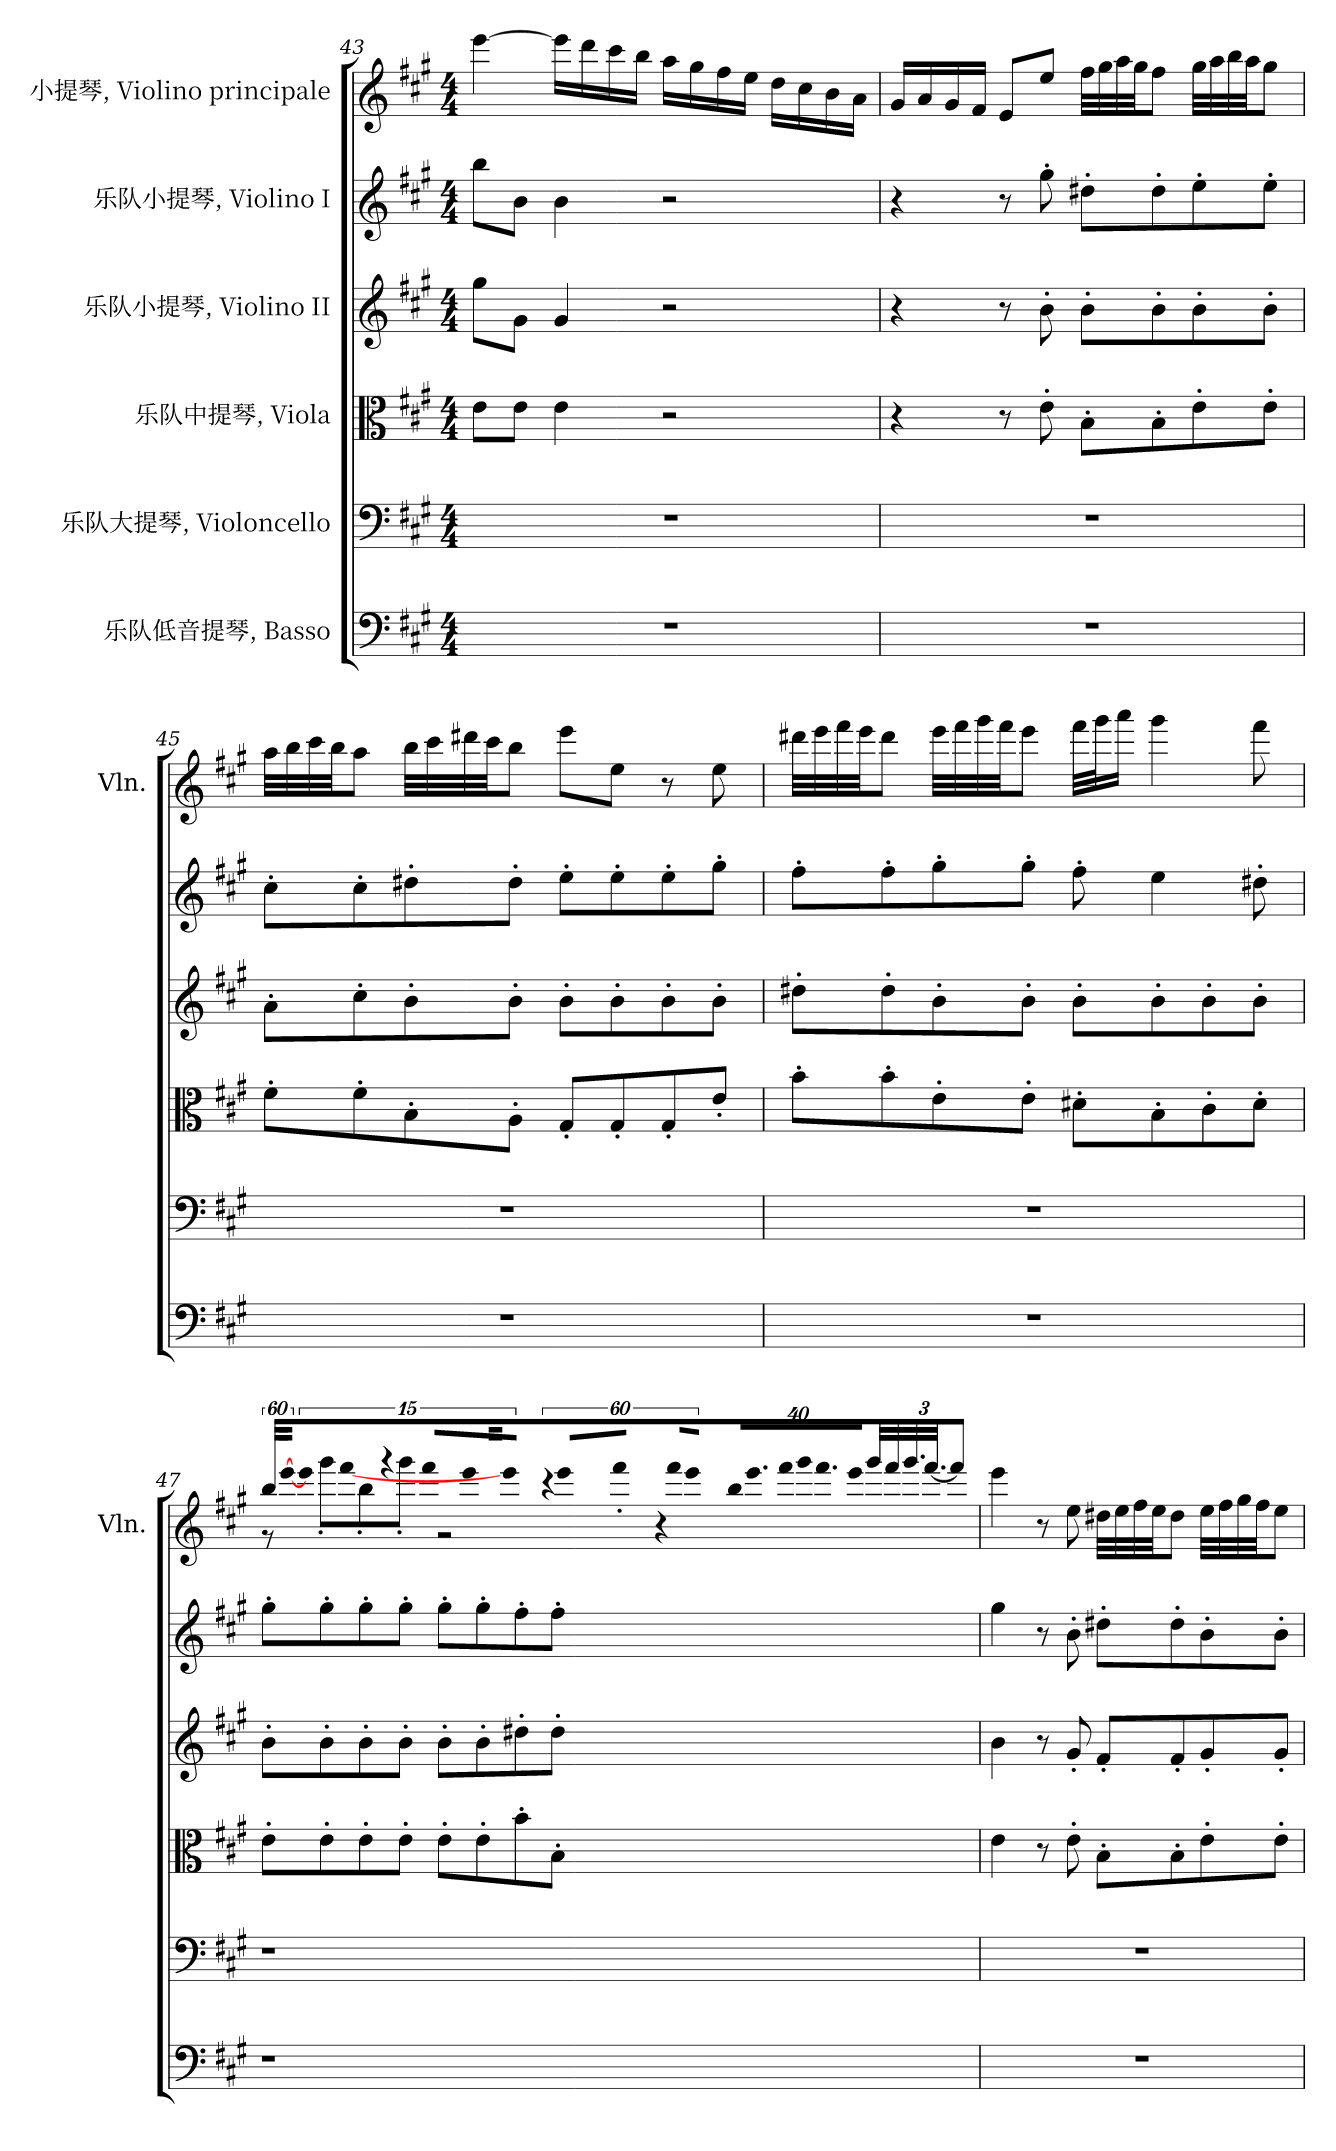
**kern	**kern	**kern	**kern	**kern	**kern
*part6	*part5	*part4	*part3	*part2	*part1
*staff6	*staff5	*staff4	*staff3	*staff2	*staff1
*I"乐队低音提琴, Basso	*I"乐队大提琴, Violoncello	*I"乐队中提琴, Viola	*I"乐队小提琴, Violino II	*I"乐队小提琴, Violino I	*I"小提琴, Violino principale
*	*	*	*	*	*I'Vln.
*clefF4	*clefF4	*clefC3	*clefG2	*clefG2	*clefG2
*ITrd7c12	*	*	*	*	*
*k[f#c#g#]	*k[f#c#g#]	*k[f#c#g#]	*k[f#c#g#]	*k[f#c#g#]	*k[f#c#g#]
*M4/4	*M4/4	*M4/4	*M4/4	*M4/4	*M4/4
=43	=43	=43	=43	=43	=43
1r	1r	8e\L	8gg#\L	8bb\L	[4eee\
.	.	8e\J	8g#\J	8b\J	.
.	.	4e\	4g#/	4b\	16eee\LL]
.	.	.	.	.	16ddd\
.	.	.	.	.	16ccc#\
.	.	.	.	.	16bb\JJ
.	.	2r	2r	2r	16aa\LL
.	.	.	.	.	16gg#\
.	.	.	.	.	16ff#\
.	.	.	.	.	16ee\JJ
.	.	.	.	.	16dd\LL
.	.	.	.	.	16cc#\
.	.	.	.	.	16b\
.	.	.	.	.	16a\JJ
!!LO:PB:g=z
=44	=44	=44	=44	=44	=44
1r	1r	4r	4r	4r	16g#/LL
.	.	.	.	.	16a/
.	.	.	.	.	16g#/
.	.	.	.	.	16f#/JJ
.	.	8r	8r	8r	8e/L
.	.	8e'\	8b'\	8gg#'\	8ee/J
.	.	8B'\L	8b'\L	8dd#X'\L	32ff#\LLL
.	.	.	.	.	32gg#\
.	.	.	.	.	32aa\
.	.	.	.	.	32gg#\JJ
.	.	8B'\	8b'\	8dd#'\	8ff#\J
.	.	8e'\	8b'\	8ee'\	32gg#\LLL
.	.	.	.	.	32aa\
.	.	.	.	.	32bb\
.	.	.	.	.	32aa\JJ
.	.	8e'\J	8b'\J	8ee'\J	8gg#\J
=45	=45	=45	=45	=45	=45
1r	1r	8f#'\L	8a'\L	8cc#'\L	32aa\LLL
.	.	.	.	.	32bb\
.	.	.	.	.	32ccc#\
.	.	.	.	.	32bb\JJ
.	.	8f#'\	8cc#'\	8cc#'\	8aa\J
.	.	8B'\	8b'\	8dd#X'\	32bb\LLL
.	.	.	.	.	32ccc#\
.	.	.	.	.	32ddd#X\
.	.	.	.	.	32ccc#\JJ
.	.	8A'\J	8b'\J	8dd#'\J	8bb\J
.	.	8G#'/L	8b'\L	8ee'\L	8eee\L
.	.	8G#'/	8b'\	8ee'\	8ee\J
.	.	8G#'/	8b'\	8ee'\	8r
.	.	8e'/J	8b'\J	8gg#'\J	8ee\
!!LO:LB:g=z
=46	=46	=46	=46	=46	=46
1r	1r	8b'\L	8dd#X'\L	8ff#'\L	32ddd#X\LLL
.	.	.	.	.	32eee\
.	.	.	.	.	32fff#\
.	.	.	.	.	32eee\JJ
.	.	8b'\	8dd#'\	8ff#'\	8ddd#\J
.	.	8e'\	8b'\	8gg#'\	32eee\LLL
.	.	.	.	.	32fff#\
.	.	.	.	.	32ggg#\
.	.	.	.	.	32fff#\JJ
.	.	8e'\J	8b'\J	8gg#'\J	8eee\J
.	.	8d#X'\L	8b'\L	8ff#'\	32fff#\LLL
.	.	.	.	.	32ggg#\J
.	.	.	.	.	16aaa\JJ
.	.	8B'\	8b'\	4ee\	4ggg#\
.	.	8c#'\	8b'\	.	.
.	.	8d#'\J	8b'\J	8dd#X'\	8fff#\
!!LO:PB:g=z
=47	=47	=47	=47	=47	=47
!	!	!	!	!	!LO:N:vis=32
*	*	*	*	*	*^
1r	1r	8e'\L	8b'\L	8gg#'\L	1920%53bb/LLL	8r
!	!	!	!	!	!LO:N:vis=32	!
.	.	.	.	.	[1920%53eee/	.
.	.	.	.	.	1920ryy	.
!	!	!	!	!	!LO:N:vis=32	!
.	.	.	.	.	1920%53eee/]	.
!	!	!	!	!	!LO:N:vis=32	!
.	.	.	.	.	1920%53fff#/JJJ	.
!	!	!	!	!	!LO:N:vis=16	!
.	.	.	.	.	1920%107r	.
.	.	8e'\	8b'\	8gg#'\	.	8ggg#'\L
!	!	!	!	!	!LO:N:vis=32	!
.	.	.	.	.	1920%53fff#/LLL	.
!	!	!	!	!	!LO:N:vis=32	!
.	.	.	.	.	[1920%53eee/	.
.	.	.	.	.	1920ryy	.
!	!	!	!	!	!LO:N:vis=32	!
.	.	.	.	.	1920%53eee/JJJ]	.
!	!	!	!	!	!LO:N:vis=32	!
.	.	8e'\	8b'\	8gg#'\	1920%53r	8bb'\
!	!	!	!	!	!LO:N:vis=16	!
.	.	.	.	.	1920%107eee/LL	.
!	!	!	!	!	!LO:N:vis=16	!
.	.	.	.	.	1920%107fff#'/JJ	.
.	.	8e'\J	8b'\J	8gg#'\J	.	8ggg#'\J
!	!	!	!	!	!LO:N:vis=32	!
.	.	.	.	.	1920%53r	.
!	!	!	!	!	!LO:N:vis=32	!
.	.	.	.	.	1920%53fff#/KLL	.
!	!	!	!	!	!LO:N:vis=16	!
.	.	.	.	.	1920%107eee/JJ	.
*	*	*	*	*	*Xbrackettup	*
!	!	!	!	!	!LO:N:vis=32	!
.	.	8e'\L	8b'\L	8gg#'\L	640%23bb/LLL	2r
!	!	!	!	!	!LO:N:vis=32.	!
.	.	.	.	.	1920%103eee/	.
!	!	!	!	!	!LO:N:vis=32	!
.	.	.	.	.	640%23fff#/	.
.	.	8e'\	8b'\	8gg#'\	.	.
!	!	!	!	!	!LO:N:vis=32	!
.	.	.	.	.	640%23ggg#/	.
!	!	!	!	!	!LO:N:vis=32.	!
.	.	.	.	.	1920%103fff#/	.
!	!	!	!	!	!LO:N:vis=32	!
.	.	.	.	.	640%23eee/JJJ	.
.	.	8b'\	8dd#X'\	8ff#'\	.	.
.	.	.	.	.	32ggg#/LLL	.
.	.	.	.	.	32fff#/	.
.	.	.	.	.	48.ggg#/	.
.	.	.	.	.	[48.fff#/JJ	.
.	.	8B'\J	8dd#'\J	8ff#'\J	.	.
.	.	.	.	.	8fff#/J]	.
960ryy	960ryy	960ryy	960ryy	960ryy	.	960ryy
*	*	*	*	*	*v	*v
!!LO:LB:g=z
=48	=48	=48	=48	=48	=48
1r	1r	4e\	4b\	4gg#\	4eee\
.	.	8r	8r	8r	8r
.	.	8e'\	8g#'/	8b'\	8ee\
.	.	8B'\L	8f#'/L	8dd#X'\L	32dd#X\LLL
.	.	.	.	.	32ee\
.	.	.	.	.	32ff#\
.	.	.	.	.	32ee\JJ
.	.	8B'\	8f#'/	8dd#'\	8dd#\J
.	.	8e'\	8g#'/	8b'\	32ee\LLL
.	.	.	.	.	32ff#\
.	.	.	.	.	32gg#\
.	.	.	.	.	32ff#\JJ
.	.	8e'\J	8g#'/J	8b'\J	8ee\J
=	=	=	=	=	=
*-	*-	*-	*-	*-	*-
